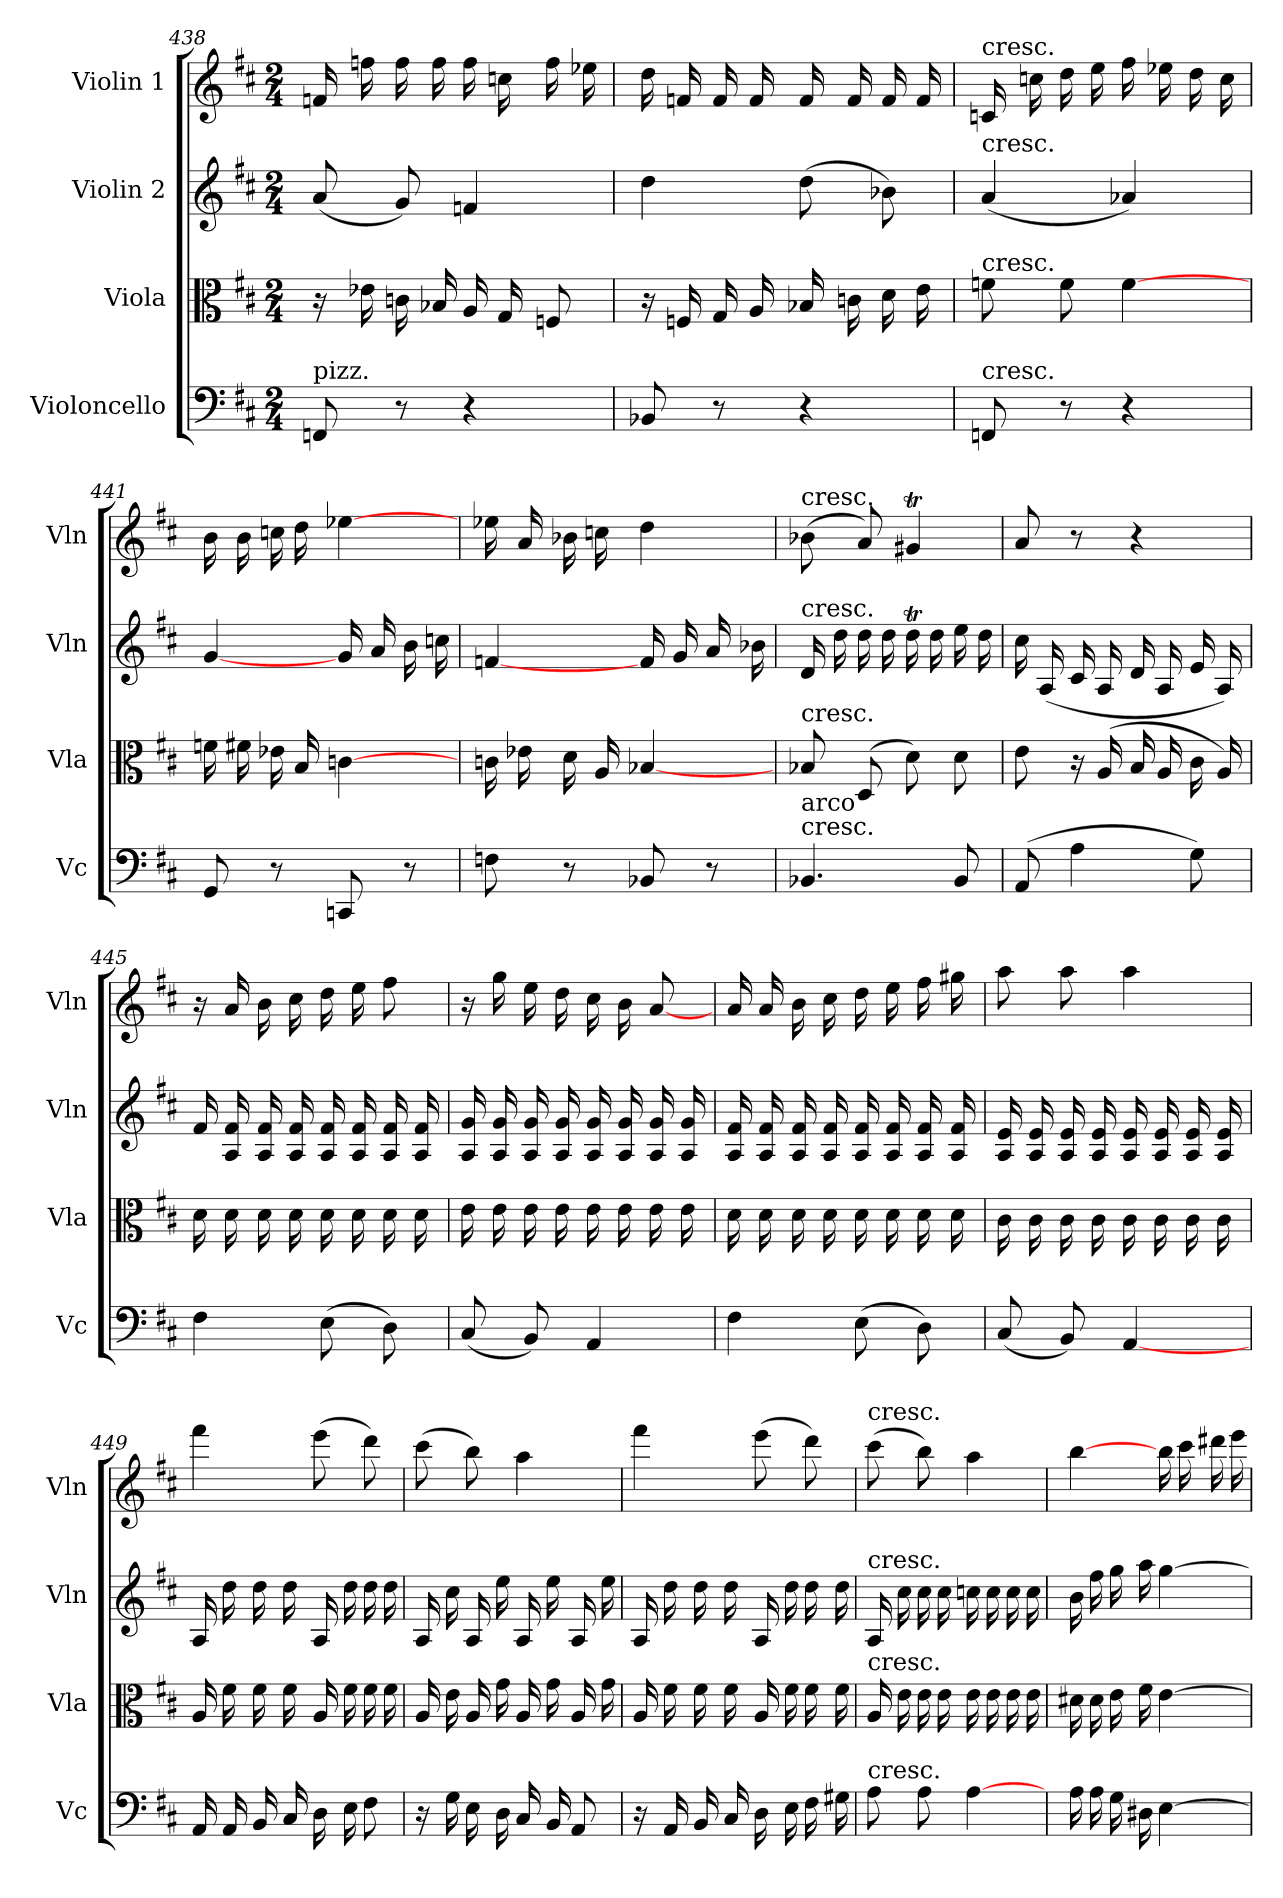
**kern	**kern	**kern	**kern
*part4	*part3	*part2	*part1
*staff4	*staff3	*staff2	*staff1
*I"Violoncello	*I"Viola	*I"Violin 2	*I"Violin 1
*I'Vc	*I'Vla	*I'Vln	*I'Vln
*clefF4	*clefC3	*clefG2	*clefG2
*k[f#c#]	*k[f#c#]	*k[f#c#]	*k[f#c#]
*D:	*D:	*D:	*D:
*M2/4	*M2/4	*M2/4	*M2/4
=438	=438	=438	=438
!LO:TX:a:t=pizz.	!	!	!
8FFn	16r	(8a	16fn
.	16e-X	.	16ffn
8r	16cn	8g)	16ff
.	16B-X	.	16ff
4r	16A	4fn	16ff
.	16G	.	16ccn
.	8Fn	.	16ff
.	.	.	16ee-X
=439	=439	=439	=439
8BB-X	16r	4dd	16dd
.	16Fn	.	16fn
8r	16G	.	16f
.	16A	.	16f
4r	16B-X	(8dd	16f
.	16cn	.	16f
.	16d	8b-X)	16f
.	16e	.	16f
=440	=440	=440	=440
!	!	!	!LO:TX:a:t=cresc.
!	!	!LO:TX:a:t=cresc.	!
!	!LO:TX:a:t=cresc.	!	!
!LO:TX:a:t=cresc.	!	!	!
8FFn	8fn	(4a	16cn
.	.	.	16ccn
8r	8f	.	16dd
.	.	.	16ee
4r	[4f	4a-X)	16ff#
.	.	.	16ee-X
.	.	.	16dd
.	.	.	16cc
=441	=441	=441	=441
8GG	16fn	[4g	16b
.	16f#X	.	16b
8r	16e-X	.	16ccn
.	16B	.	16dd
8CCn	[4cn	16g	[4ee-X
.	.	16a	.
8r	.	16b	.
.	.	16ccn	.
=442	=442	=442	=442
8Fn	16cn	[4fn	16ee-X
.	16e-X	.	16a
8r	16d	.	16b-X
.	16A	.	16ccn
8BB-X	[4B-X	16f	4dd
.	.	16g	.
8r	.	16a	.
.	.	16b-X	.
=443	=443	=443	=443
!	!	!	!LO:TX:a:t=cresc.
!	!	!LO:TX:a:t=cresc.	!
!	!LO:TX:a:t=cresc.	!	!
!LO:TX:a:t=cresc.	!	!	!
!LO:TX:a:t=arco	!	!	!
4.BB-X	8B-X	16d	(8b-X
.	.	16dd	.
.	(8D	16dd	8a)
.	.	16dd	.
.	8d)	16ddT	4g#Xt
.	.	16dd	.
8BB-	8d	16ee	.
.	.	16dd	.
=444	=444	=444	=444
(8AA	8e	16cc#	8a
.	.	(16A	.
4A	16r	16c#	8r
.	(16A	16A	.
.	16B	16d	4r
.	16A	16A	.
8G)	16c#	16e	.
.	16A)	16A)	.
=445	=445	=445	=445
4F#	16d	16f#	16r
.	16d	16A 16f#	16a
.	16d	16A 16f#	16b
.	16d	16A 16f#	16cc#
(8E	16d	16A 16f#	16dd
.	16d	16A 16f#	16ee
8D)	16d	16A 16f#	8ff#
.	16d	16A 16f#	.
=446	=446	=446	=446
(8C#	16e	16A 16g	16r
.	16e	16A 16g	16gg
8BB)	16e	16A 16g	16ee
.	16e	16A 16g	16dd
4AA	16e	16A 16g	16cc#
.	16e	16A 16g	16b
.	16e	16A 16g	[8a
.	16e	16A 16g	.
=447	=447	=447	=447
4F#	16d	16A 16f#	16a
.	16d	16A 16f#	16a
.	16d	16A 16f#	16b
.	16d	16A 16f#	16cc#
(8E	16d	16A 16f#	16dd
.	16d	16A 16f#	16ee
8D)	16d	16A 16f#	16ff#
.	16d	16A 16f#	16gg#X
=448	=448	=448	=448
(8C#	16c#	16A 16e	8aa
.	16c#	16A 16e	.
8BB)	16c#	16A 16e	8aa
.	16c#	16A 16e	.
[4AA	16c#	16A 16e	4aa
.	16c#	16A 16e	.
.	16c#	16A 16e	.
.	16c#	16A 16e	.
=449	=449	=449	=449
16AA	16A	16A	4fff#
16AA	16f#	16dd	.
16BB	16f#	16dd	.
16C#	16f#	16dd	.
16D	16A	16A	(8eee
16E	16f#	16dd	.
8F#	16f#	16dd	8ddd)
.	16f#	16dd	.
=450	=450	=450	=450
16r	16A	16A	(8ccc#
16G	16e	16cc#	.
16E	16A	16A	8bb)
16D	16g	16ee	.
16C#	16A	16A	4aa
16BB	16g	16ee	.
8AA	16A	16A	.
.	16g	16ee	.
=451	=451	=451	=451
16r	16A	16A	4fff#
16AA	16f#	16dd	.
16BB	16f#	16dd	.
16C#	16f#	16dd	.
16D	16A	16A	(8eee
16E	16f#	16dd	.
16F#	16f#	16dd	8ddd)
16G#X	16f#	16dd	.
=452	=452	=452	=452
!	!	!	!LO:TX:a:t=cresc.
!	!	!LO:TX:a:t=cresc.	!
!	!LO:TX:a:t=cresc.	!	!
!LO:TX:a:t=cresc.	!	!	!
8A	16A	16A	(8ccc#
.	16e	16cc#	.
8A	16e	16cc#	8bb)
.	16e	16cc#	.
[4A	16e	16ccn	4aa
.	16e	16cc	.
.	16e	16cc	.
.	16e	16cc	.
=453	=453	=453	=453
16A	16d#X	16b	[4bb
16A	16d#	16ff#	.
16G	16e	16gg	.
16D#X	16f#	16aa	.
[4E	[4e	[4gg	16bb
.	.	.	16ccc#
.	.	.	16ddd#X
.	.	.	16eee
=	=	=	=
*-	*-	*-	*-
